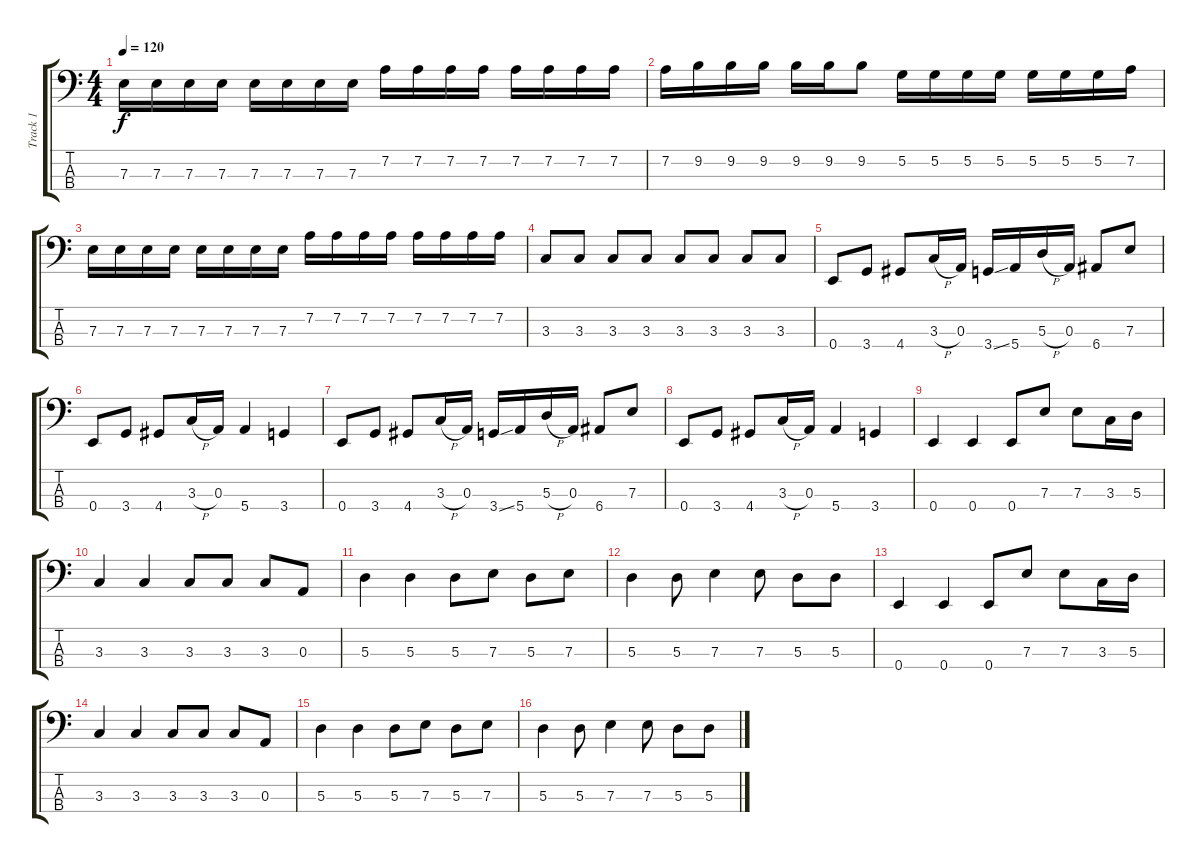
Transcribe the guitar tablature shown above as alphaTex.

\track ("Track 1" "Track 1") {instrument electricbassfinger}
\staff {score tabs}
\tuning (G2 D2 A1 E1) {hide}
\ts (4 4)
\tempo 120
\clef f4
\ks c
7.3.16{dy f} 7.3.16 7.3.16 7.3.16 7.3.16 7.3.16 7.3.16 7.3.16 7.2.16 7.2.16 7.2.16 7.2.16 7.2.16 7.2.16 7.2.16 7.2.16 |
7.2.16 9.2.16 9.2.16 9.2.16 9.2.16 9.2.16 9.2.8 5.2.16 5.2.16 5.2.16 5.2.16 5.2.16 5.2.16 5.2.16 7.2.16 |
7.3.16 7.3.16 7.3.16 7.3.16 7.3.16 7.3.16 7.3.16 7.3.16 7.2.16 7.2.16 7.2.16 7.2.16 7.2.16 7.2.16 7.2.16 7.2.16 |
3.3.8 3.3.8 3.3.8 3.3.8 3.3.8 3.3.8 3.3.8 3.3.8 |
0.4.8 3.4.8 4.4.8 3.3{h}.16 0.3.16 3.4{ss}.16 5.4.16 5.3{h}.16 0.3.16 6.4.8 7.3.8 |
0.4.8 3.4.8 4.4.8 3.3{h}.16 0.3.16 5.4.4 3.4.4 |
0.4.8 3.4.8 4.4.8 3.3{h}.16 0.3.16 3.4{ss}.16 5.4.16 5.3{h}.16 0.3.16 6.4.8 7.3.8 |
0.4.8 3.4.8 4.4.8 3.3{h}.16 0.3.16 5.4.4 3.4.4 |
0.4.4 0.4.4 0.4.8 7.3.8 7.3.8 3.3.16 5.3.16 |
3.3.4 3.3.4 3.3.8 3.3.8 3.3.8 0.3.8 |
5.3.4 5.3.4 5.3.8 7.3.8 5.3.8 7.3.8 |
5.3.4 5.3.8 7.3.4 7.3.8 5.3.8 5.3.8 |
0.4.4 0.4.4 0.4.8 7.3.8 7.3.8 3.3.16 5.3.16 |
3.3.4 3.3.4 3.3.8 3.3.8 3.3.8 0.3.8 |
5.3.4 5.3.4 5.3.8 7.3.8 5.3.8 7.3.8 |
5.3.4 5.3.8 7.3.4 7.3.8 5.3.8 5.3.8
